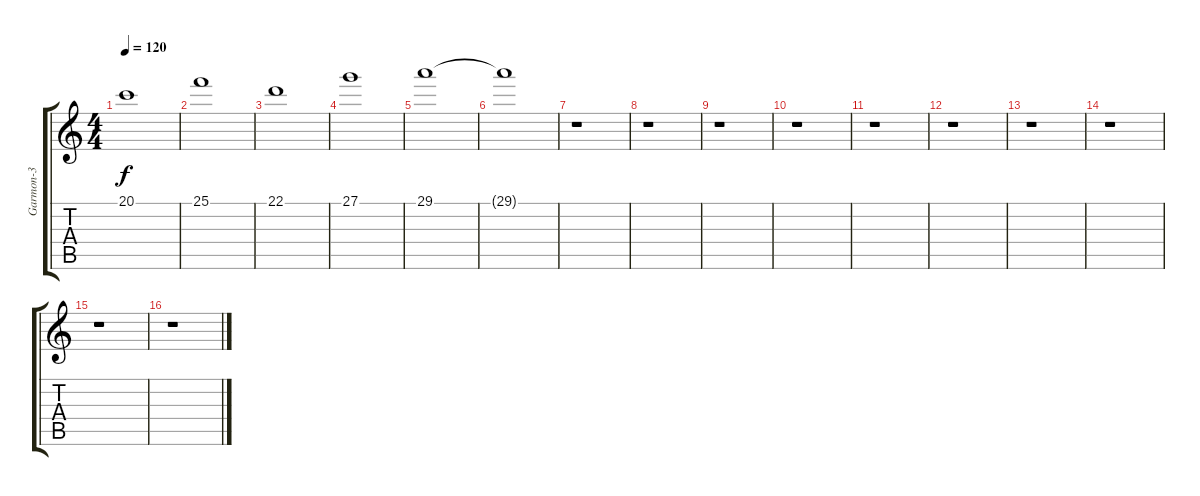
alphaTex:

\track ("Garmon-3" "Garmon-3") {instrument stringensemble2}
\staff {score tabs}
\tuning (E4 B3 G3 D3 A2 E2) {hide}
\ts (4 4)
\tempo 120
\clef g2
\ks c
20.1.1{dy f} |
25.1.1 |
22.1.1 |
27.1.1 |
29.1.1 |
29.1{t}.1 |
r.1 |
r.1 |
r.1 |
r.1 |
r.1 |
r.1 |
r.1 |
r.1 |
r.1 |
r.1
